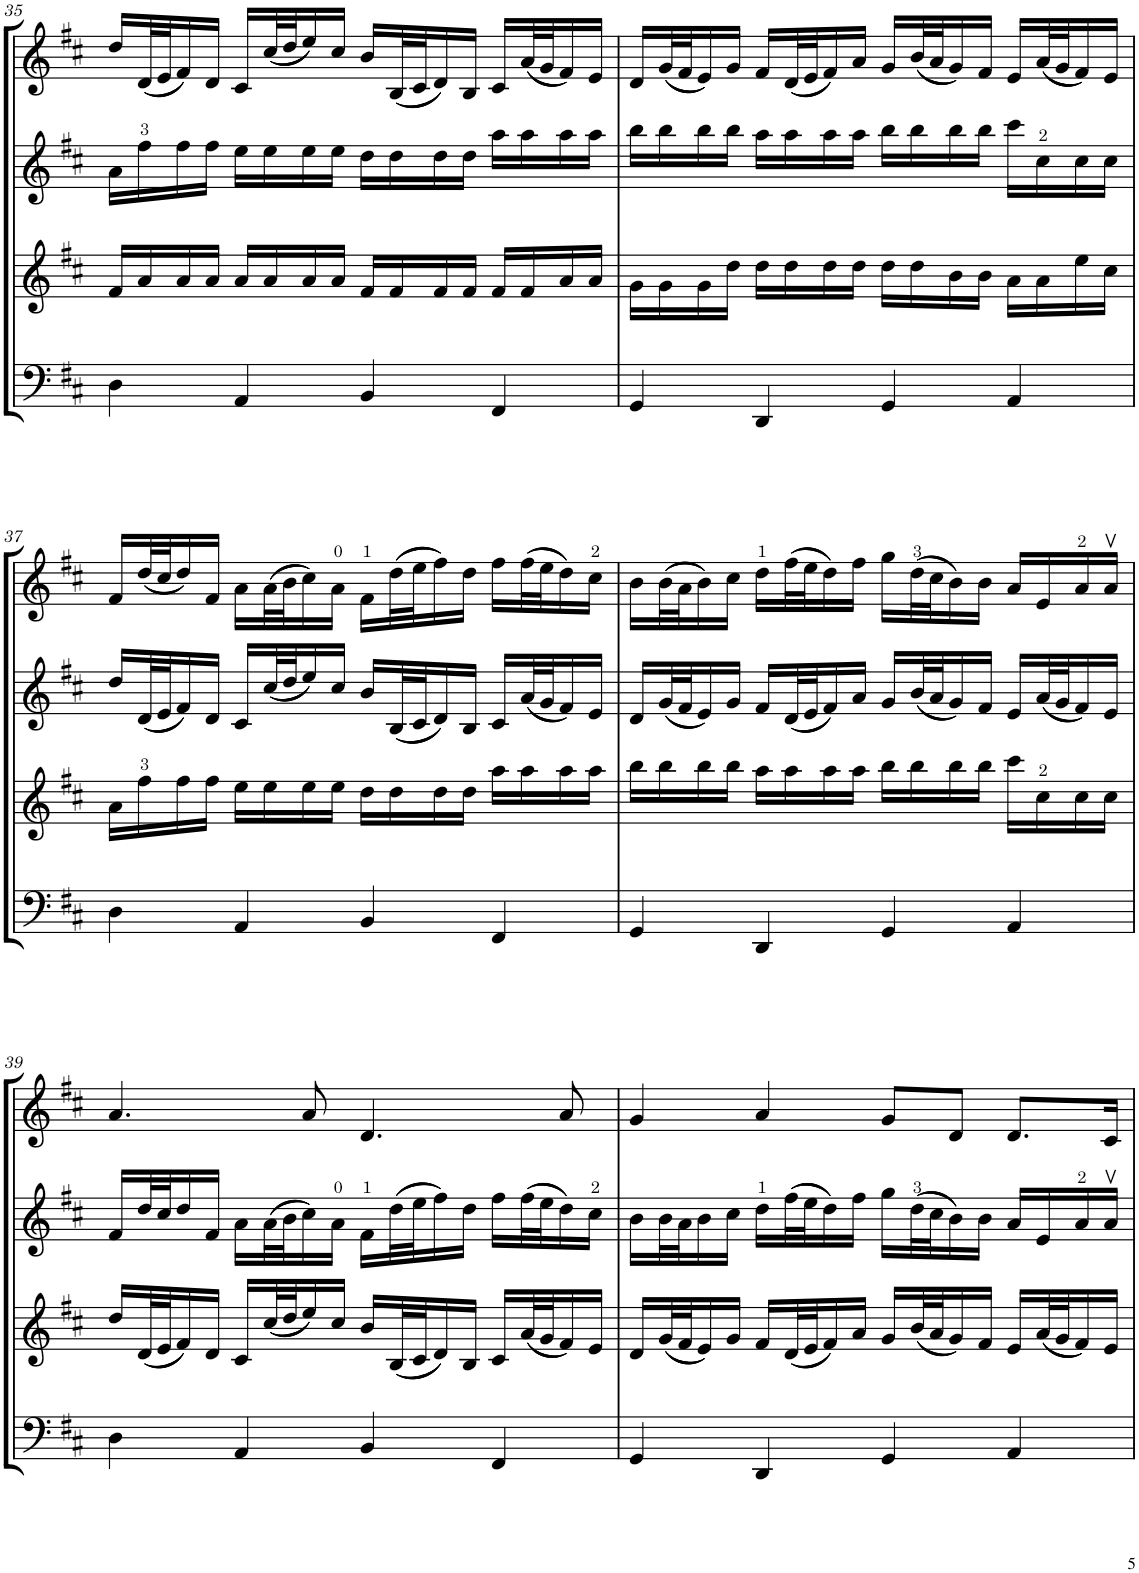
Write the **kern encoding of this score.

**kern	**kern	**kern	**kern
*part4	*part3	*part2	*part1
*staff4	*staff3	*staff2	*staff1
*I"Violoncello	*I"Viola	*I"Violin II	*I"Violin I
*I'Vc	*I'Vla	*I'Vln	*I'Vln
!!LO:PB:g=z
*clefF4	*clefG2	*clefG2	*clefG2
*k[f#c#]	*k[f#c#]	*k[f#c#]	*k[f#c#]
*M4/4	*M4/4	*M4/4	*M4/4
=35	=35	=35	=35
4D\	16f#/LL	16a\LL	16dd/LL
.	16a/	16ff#\	((32d/L
.	.	.	32e/J
.	16a/	16ff#\	16f#/))
.	16a/JJ	16ff#\JJ	16d/JJ
4AA/	16a/LL	16ee\LL	16c#/LL
.	16a/	16ee\	((32cc#/L
.	.	.	32dd/J
.	16a/	16ee\	16ee/))
.	16a/JJ	16ee\JJ	16cc#/JJ
4BB/	16f#/LL	16dd\LL	16b/LL
.	16f#/	16dd\	((32B/L
.	.	.	32c#/J
.	16f#/	16dd\	16d/))
.	16f#/JJ	16dd\JJ	16B/JJ
4FF#/	16f#/LL	16aa\LL	16c#/LL
.	16f#/	16aa\	((32a/L
.	.	.	32g/J
.	16a/	16aa\	16f#/))
.	16a/JJ	16aa\JJ	16e/JJ
=36	=36	=36	=36
4GG/	16g\LL	16bb\LL	16d/LL
.	16g\	16bb\	((32g/L
.	.	.	32f#/J
.	16g\	16bb\	16e/))
.	16dd\JJ	16bb\JJ	16g/JJ
4DD/	16dd\LL	16aa\LL	16f#/LL
.	16dd\	16aa\	((32d/L
.	.	.	32e/J
.	16dd\	16aa\	16f#/))
.	16dd\JJ	16aa\JJ	16a/JJ
4GG/	16dd\LL	16bb\LL	16g/LL
.	16dd\	16bb\	((32b/L
.	.	.	32a/J
.	16b\	16bb\	16g/))
.	16b\JJ	16bb\JJ	16f#/JJ
4AA/	16a\LL	16ccc#\LL	16e/LL
.	16a\	16cc#\	((32a/L
.	.	.	32g/J
.	16ee\	16cc#\	16f#/))
.	16cc#\JJ	16cc#\JJ	16e/JJ
!!LO:LB:g=z
=37	=37	=37	=37
4D\	16a\LL	16dd/LL	16f#/LL
.	16ff#\	((32d/L	((32dd/L
.	.	32e/J	32cc#/J
.	16ff#\	16f#/))	16dd/))
.	16ff#\JJ	16d/JJ	16f#/JJ
4AA/	16ee\LL	16c#/LL	16a\LL
.	16ee\	((32cc#/L	((32a\L
.	.	32dd/J	32b\J
.	16ee\	16ee/))	16cc#\))
.	16ee\JJ	16cc#/JJ	16a\JJ
4BB/	16dd\LL	16b/LL	16f#\LL
.	16dd\	((32B/L	((32dd\L
.	.	32c#/J	32ee\J
.	16dd\	16d/))	16ff#\))
.	16dd\JJ	16B/JJ	16dd\JJ
4FF#/	16aa\LL	16c#/LL	16ff#\LL
.	16aa\	((32a/L	((32ff#\L
.	.	32g/J	32ee\J
.	16aa\	16f#/))	16dd\))
.	16aa\JJ	16e/JJ	16cc#\JJ
=38	=38	=38	=38
4GG/	16bb\LL	16d/LL	16b\LL
.	16bb\	((32g/L	((32b\L
.	.	32f#/J	32a\J
.	16bb\	16e/))	16b\))
.	16bb\JJ	16g/JJ	16cc#\JJ
4DD/	16aa\LL	16f#/LL	16dd\LL
.	16aa\	((32d/L	((32ff#\L
.	.	32e/J	32ee\J
.	16aa\	16f#/))	16dd\))
.	16aa\JJ	16a/JJ	16ff#\JJ
4GG/	16bb\LL	16g/LL	16gg\LL
.	16bb\	((32b/L	((32dd\L
.	.	32a/J	32cc#\J
.	16bb\	16g/))	16b\))
.	16bb\JJ	16f#/JJ	16b\JJ
4AA/	16ccc#\LL	16e/LL	16a/LL
.	16cc#\	((32a/L	16e/
.	.	32g/J	.
.	16cc#\	16f#/))	16a/
.	16cc#\JJ	16e/JJ	16av/JJ
!!LO:LB:g=z
=39	=39	=39	=39
4D\	16dd/LL	16f#/LL	4.a/
.	((32d/L	32dd/L	.
.	32e/J	32cc#/J	.
.	16f#/))	16dd/	.
.	16d/JJ	16f#/JJ	.
4AA/	16c#/LL	16a\LL	.
.	((32cc#/L	((32a\L	.
.	32dd/J	32b\J	.
.	16ee/))	16cc#\))	8a/
.	16cc#/JJ	16a\JJ	.
4BB/	16b/LL	16f#\LL	4.d/
.	((32B/L	((32dd\L	.
.	32c#/J	32ee\J	.
.	16d/))	16ff#\))	.
.	16B/JJ	16dd\JJ	.
4FF#/	16c#/LL	16ff#\LL	.
.	((32a/L	((32ff#\L	.
.	32g/J	32ee\J	.
.	16f#/))	16dd\))	8a/
.	16e/JJ	16cc#\JJ	.
=40	=40	=40	=40
4GG/	16d/LL	16b\LL	4g/
.	((32g/L	32b\L	.
.	32f#/J	32a\J	.
.	16e/))	16b\	.
.	16g/JJ	16cc#\JJ	.
4DD/	16f#/LL	16dd\LL	4a/
.	((32d/L	((32ff#\L	.
.	32e/J	32ee\J	.
.	16f#/))	16dd\))	.
.	16a/JJ	16ff#\JJ	.
4GG/	16g/LL	16gg\LL	8g/L
.	((32b/L	((32dd\L	.
.	32a/J	32cc#\J	.
.	16g/))	16b\))	8d/J
.	16f#/JJ	16b\JJ	.
4AA/	16e/LL	16a/LL	8.d/L
.	((32a/L	16e/	.
.	32g/J	.	.
.	16f#/))	16a/	.
.	16e/JJ	16av/JJ	16c#/Jk
=	=	=	=
*-	*-	*-	*-
